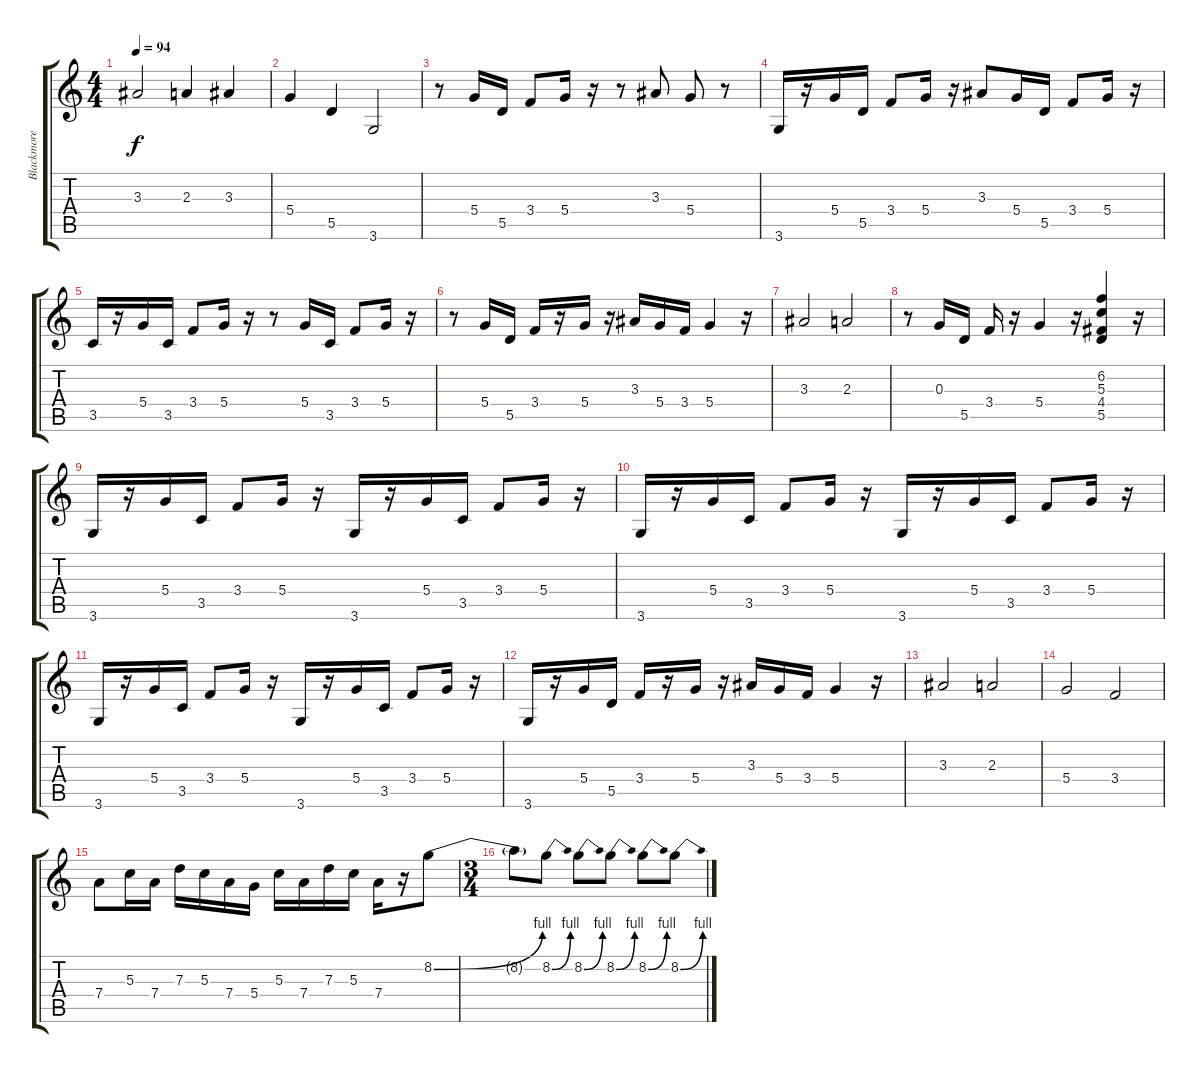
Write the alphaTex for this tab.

\track ("Blackmore Rythm" "Blackmore ") {instrument overdrivenguitar}
\staff {score tabs}
\tuning (E4 B3 G3 D3 A2 E2) {hide}
\ts (4 4)
\tempo 94
\clef g2
\ks c
3.3.2{dy f} 2.3.4 3.3.4 |
5.4.4 5.5.4 3.6.2 |
r.8 5.4.16 5.5.16 3.4.8 5.4.16 r.16 r.8 3.3.8 5.4.8 r.8 |
3.6.16 r.16 5.4.16 5.5.16 3.4.8 5.4.16 r.16 3.3.8 5.4.16 5.5.16 3.4.8 5.4.16 r.16 |
3.5.16 r.16 5.4.16 3.5.16 3.4.8 5.4.16 r.16 r.8 5.4.16 3.5.16 3.4.8 5.4.16 r.16 |
r.8 5.4.16 5.5.16 3.4.16 r.16 5.4.16 r.16 3.3.16 5.4.16 3.4.16 5.4.4 r.16 |
3.3.2 2.3.2 |
r.8 0.3.16 5.5.16 3.4.16 r.16 5.4.4 r.16 (6.2 5.3 4.4 5.5).4 r.16 |
3.6.16 r.16 5.4.16 3.5.16 3.4.8 5.4.16 r.16 3.6.16 r.16 5.4.16 3.5.16 3.4.8 5.4.16 r.16 |
3.6.16 r.16 5.4.16 3.5.16 3.4.8 5.4.16 r.16 3.6.16 r.16 5.4.16 3.5.16 3.4.8 5.4.16 r.16 |
3.6.16 r.16 5.4.16 3.5.16 3.4.8 5.4.16 r.16 3.6.16 r.16 5.4.16 3.5.16 3.4.8 5.4.16 r.16 |
3.6.16 r.16 5.4.16 5.5.16 3.4.16 r.16 5.4.16 r.16 3.3.16 5.4.16 3.4.16 5.4.4 r.16 |
3.3.2 2.3.2 |
5.4.2 3.4.2 |
7.4.8 5.3.16 7.4.16 7.3.16 5.3.16 7.4.16 5.4.16 5.3.16 7.4.16 7.3.16 5.3.16 7.4.16 r.16 8.2{be (bend 0 0 60 4)}.8 |
\ts (3 4)
8.2{t}.8 8.2{be (bend 0 0 60 4)}.8 8.2{be (bend 0 0 60 4)}.8 8.2{be (bend 0 0 60 4)}.8 8.2{be (bend 0 0 60 4)}.8 8.2{be (bend 0 0 60 4)}.8
